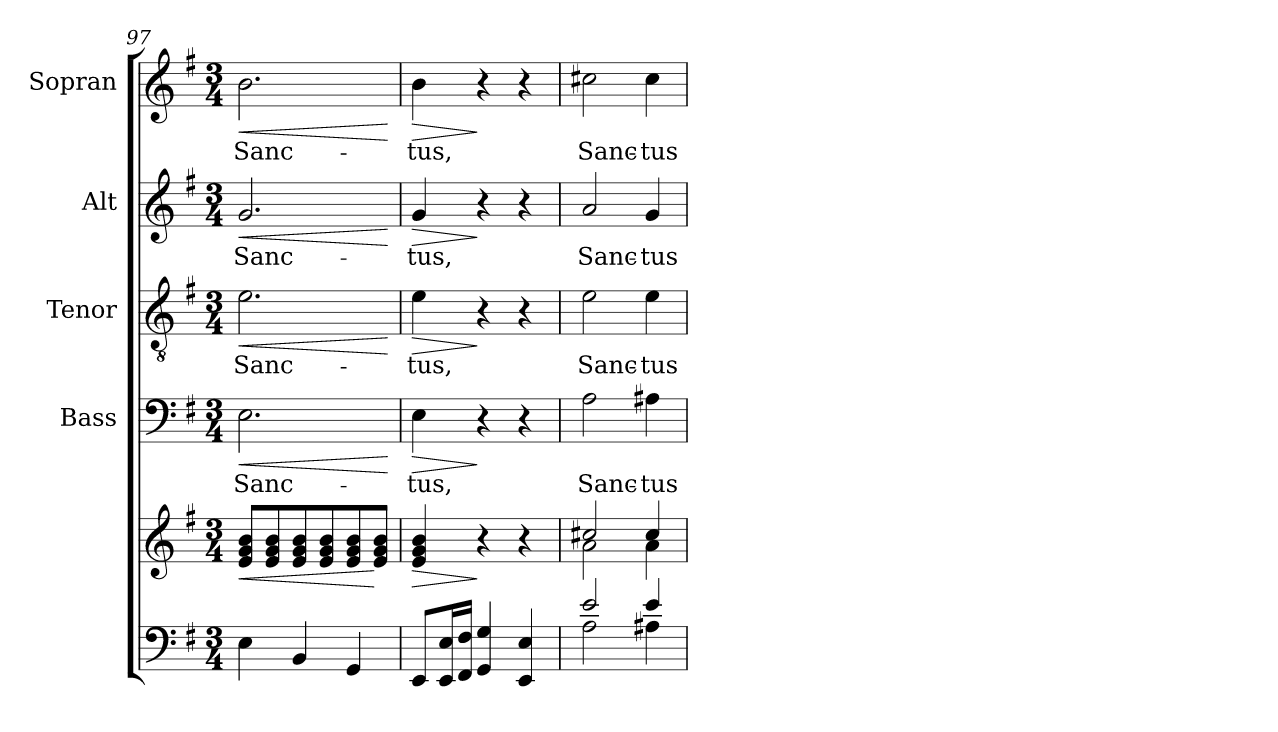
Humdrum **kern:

**kern	**kern	**dynam	**kern	**text	**dynam	**kern	**text	**dynam	**kern	**text	**dynam	**kern	**text	**dynam
*part5	*part5	*part5	*part4	*part4	*part4	*part3	*part3	*part3	*part2	*part2	*part2	*part1	*part1	*part1
*staff6	*staff5	*staff5/6	*staff4	*staff4	*staff4	*staff3	*staff3	*staff3	*staff2	*staff2	*staff2	*staff1	*staff1	*staff1
*	*	*	*I"Bass	*	*	*I"Tenor	*	*	*I"Alt	*	*	*I"Sopran	*	*
*	*	*	*I'B.	*	*	*I'T.	*	*	*I'A.	*	*	*I'S.	*	*
*clefF4	*clefG2	*	*clefF4	*	*	*clefGv2	*	*	*clefG2	*	*	*clefG2	*	*
*k[f#]	*k[f#]	*	*k[f#]	*	*	*k[f#]	*	*	*k[f#]	*	*	*k[f#]	*	*
*G:	*G:	*	*G:	*	*	*G:	*	*	*G:	*	*	*G:	*	*
*M3/4	*M3/4	*	*M3/4	*	*	*M3/4	*	*	*M3/4	*	*	*M3/4	*	*
=97	=97	=97	=97	=97	=97	=97	=97	=97	=97	=97	=97	=97	=97	=97
!	!	!LO:HP:b	!	!LO:LY:b	!LO:HP:b	!	!LO:LY:b	!LO:HP:b	!	!LO:LY:b	!LO:HP:b	!	!LO:LY:b	!LO:HP:b
4E\	8e/ 8g/ 8b/L	<	2.E\	Sanc-	<	2.e\	Sanc-	<	2.g/	Sanc-	<	2.b\	Sanc-	<
.	8e/ 8g/ 8b/	.	.	.	.	.	.	.	.	.	.	.	.	.
4BB/	8e/ 8g/ 8b/	.	.	.	.	.	.	.	.	.	.	.	.	.
.	8e/ 8g/ 8b/	.	.	.	.	.	.	.	.	.	.	.	.	.
4GG/	8e/ 8g/ 8b/	.	.	.	.	.	.	.	.	.	.	.	.	.
.	8e/ 8g/ 8b/J	[	.	.	.	.	.	.	.	.	.	.	.	.
.	.	.	.	.	[	.	.	[	.	.	[	.	.	[
=98	=98	=98	=98	=98	=98	=98	=98	=98	=98	=98	=98	=98	=98	=98
!	!	!LO:HP:b	!	!LO:LY:b	!LO:HP:b	!	!LO:LY:b	!LO:HP:b	!	!LO:LY:b	!LO:HP:b	!	!LO:LY:b	!LO:HP:b
8EE/L	4e/ 4g/ 4b/	>	4E\	-tus,	>	4e\	-tus,	>	4g/	-tus,	>	4b\	-tus,	>
16EE/ 16E/L	.	.	.	.	.	.	.	.	.	.	.	.	.	.
16FF#/ 16F#/JJ	.	.	.	.	.	.	.	.	.	.	.	.	.	.
4GG/ 4G/	4r	]	4r	.	]	4r	.	]	4r	.	]	4r	.	]
4EE/ 4E/	4r	.	4r	.	.	4r	.	.	4r	.	.	4r	.	.
=99	=99	=99	=99	=99	=99	=99	=99	=99	=99	=99	=99	=99	=99	=99
*^	*^	*	*	*	*	*	*	*	*	*	*	*	*	*
!	!	!	!	!	!	!LO:LY:b	!	!	!LO:LY:b	!	!	!LO:LY:b	!	!	!LO:LY:b	!
2e/	2A\	2cc#X/	2a\	.	2A\	Sanc-	.	2e\	Sanc-	.	2a/	Sanc-	.	2cc#X\	Sanc-	.
!	!	!	!	!	!	!LO:LY:b	!	!	!LO:LY:b	!	!	!LO:LY:b	!	!	!LO:LY:b	!
4e/	4A#X\	4cc#/	4a\	.	4A#X\	-tus	.	4e\	-tus	.	4g/	-tus	.	4cc#\	-tus	.
*v	*v	*	*	*	*	*	*	*	*	*	*	*	*	*	*	*
*	*v	*v	*	*	*	*	*	*	*	*	*	*	*	*	*
=	=	=	=	=	=	=	=	=	=	=	=	=	=	=
*-	*-	*-	*-	*-	*-	*-	*-	*-	*-	*-	*-	*-	*-	*-
